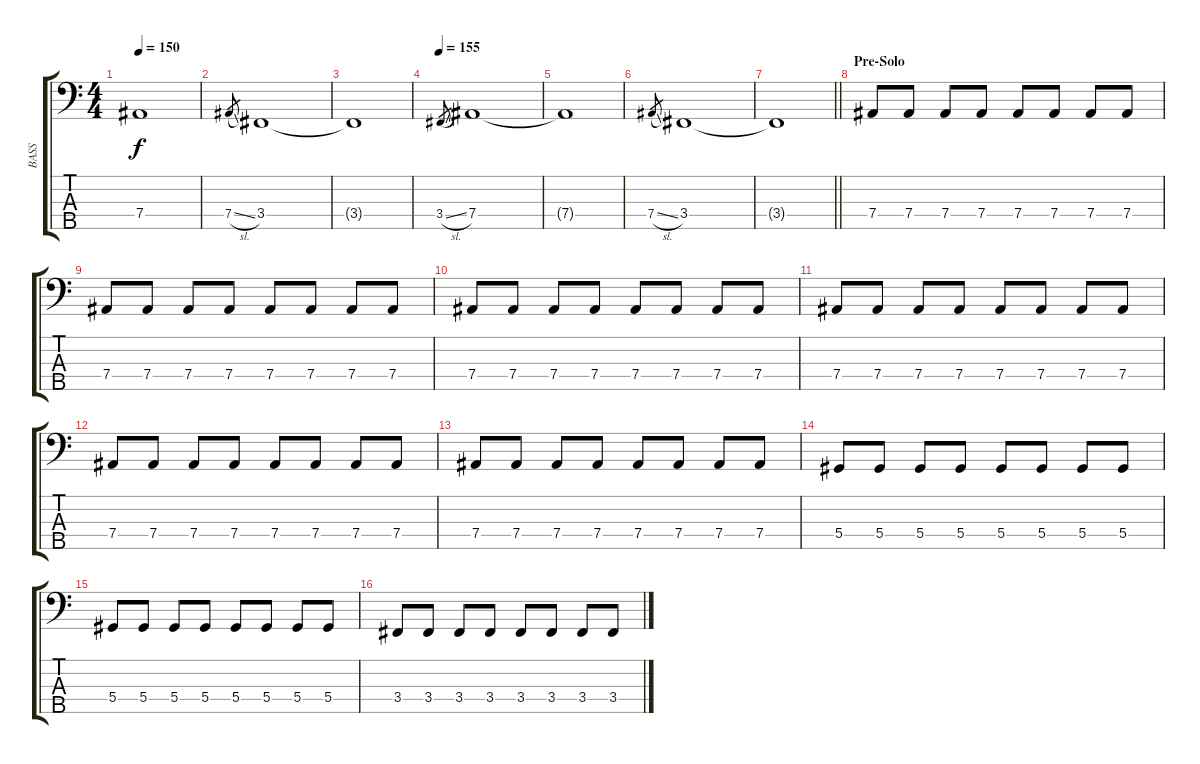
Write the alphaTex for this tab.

\track ("BASS" "BASS") {instrument electricbassfinger}
\staff {score tabs}
\tuning (Gb2 Db2 Ab1 Eb1 Bb0) {hide}
\ts (4 4)
\tempo 150
\clef f4
\ks c
7.4{t}.1{dy f} |
7.4{sl}.8{gr} 3.4.1 |
3.4{t}.1 |
\tempo 155
3.4{sl}.8{gr} 7.4.1 |
7.4{t}.1 |
7.4{sl}.8{gr} 3.4.1 |
\barLineRight lightlight
3.4{t}.1 |
\section ("" "Pre-Solo")
7.4.8 7.4.8 7.4.8 7.4.8 7.4.8 7.4.8 7.4.8 7.4.8 |
7.4.8 7.4.8 7.4.8 7.4.8 7.4.8 7.4.8 7.4.8 7.4.8 |
7.4.8 7.4.8 7.4.8 7.4.8 7.4.8 7.4.8 7.4.8 7.4.8 |
7.4.8 7.4.8 7.4.8 7.4.8 7.4.8 7.4.8 7.4.8 7.4.8 |
7.4.8 7.4.8 7.4.8 7.4.8 7.4.8 7.4.8 7.4.8 7.4.8 |
7.4.8 7.4.8 7.4.8 7.4.8 7.4.8 7.4.8 7.4.8 7.4.8 |
5.4.8 5.4.8 5.4.8 5.4.8 5.4.8 5.4.8 5.4.8 5.4.8 |
5.4.8 5.4.8 5.4.8 5.4.8 5.4.8 5.4.8 5.4.8 5.4.8 |
3.4.8 3.4.8 3.4.8 3.4.8 3.4.8 3.4.8 3.4.8 3.4.8
